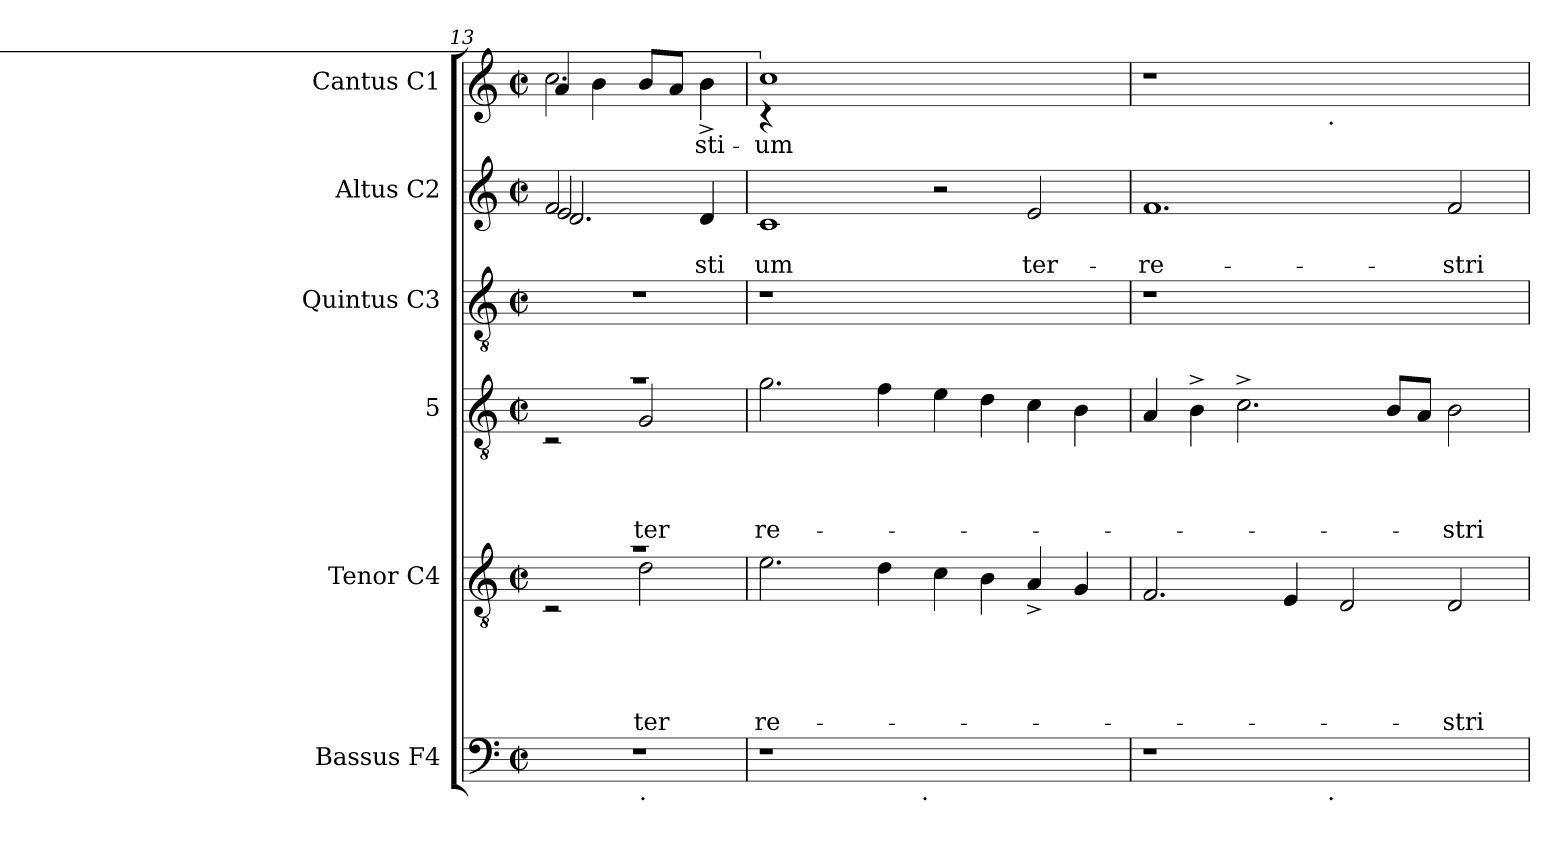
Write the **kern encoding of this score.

**kern	**kern	**text	**text	**text	**text	**text	**kern	**text	**text	**text	**text	**kern	**kern	**text	**text	**kern	**text
*part6	*part5	*part5	*part5	*part5	*part5	*part5	*part4	*part4	*part4	*part4	*part4	*part3	*part2	*part2	*part2	*part1	*part1
*staff6	*staff5	*staff5	*staff5	*staff5	*staff5	*staff5	*staff4	*staff4	*staff4	*staff4	*staff4	*staff3	*staff2	*staff2	*staff2	*staff1	*staff1
*I"Bassus F4	*I"Tenor C4	*	*	*	*	*	*I"5	*	*	*	*	*I"Quintus C3	*I"Altus C2	*	*	*I"Cantus C1	*
*I'B	*I'T	*	*	*	*	*	*	*	*	*	*	*	*I'A	*	*	*I'C	*
*clefF4	*clefGv2	*	*	*	*	*	*clefGv2	*	*	*	*	*clefGv2	*clefG2	*	*	*clefG2	*
*k[]	*k[]	*	*	*	*	*	*k[]	*	*	*	*	*k[]	*k[]	*	*	*k[]	*
*C:	*C:	*	*	*	*	*	*C:	*	*	*	*	*C:	*C:	*	*	*C:	*
*M2/2	*M2/2	*	*	*	*	*	*M2/2	*	*	*	*	*M2/2	*M2/2	*	*	*M2/2	*
*met(c|)	*met(c|)	*	*	*	*	*	*met(c|)	*	*	*	*	*met(c|)	*met(c|)	*	*	*met(c|)	*
=13	=13	=13	=13	=13	=13	=13	=13	=13	=13	=13	=13	=13	=13	=13	=13	=13	=13
*^	*^	*	*	*	*	*	*^	*	*	*	*	*	*^	*	*	*^	*
*	*	*	*	*	*	*	*	*	*	*	*	*	*	*	*	*	*^	*	*	*	*	*
1r	2ryy	1ra	2rC	.	.	.	.	.	1ra	2rC	.	.	.	.	1r	2f/	2e/	2.d/	.	.	2.cc\	4a/	.
.	.	.	.	.	.	.	.	.	.	.	.	.	.	.	.	.	.	.	.	.	.	4b\	.
!	!LO:TX:b:t=.	!	!	!	!	!	!	!	!	!	!	!	!	!	!	!	!	!	!	!	!	!	!
!	!	!	!	!	!	!	!	!LO:LY:b	!	!	!	!	!	!LO:LY:b	!	!	!	!	!	!	!	!	!
.	2ryy	.	2d\	.	.	.	.	ter-	.	2G/	.	.	.	ter-	.	2ryy	2ryy	.	.	.	.	8b/L	.
.	.	.	.	.	.	.	.	.	.	.	.	.	.	.	.	.	.	.	.	.	.	8a/J	.
!	!	!	!	!	!	!	!	!	!	!	!	!	!	!	!	!	!	!	!	!LO:LY:b	!	!	!LO:LY:b
.	.	.	.	.	.	.	.	.	.	.	.	.	.	.	.	.	.	4d/	.	-sti-	4b\	4b^<\	-sti-
*	*	*v	*v	*	*	*	*	*	*	*	*	*	*	*	*	*	*	*	*	*	*	*	*
*	*	*	*	*	*	*	*	*v	*v	*	*	*	*	*	*	*	*	*	*	*	*	*
=14	=14	=14	=14	=14	=14	=14	=14	=14	=14	=14	=14	=14	=14	=14	=14	=14	=14	=14	=14	=14	=14
!	!	!	!	!	!	!	!LO:LY:b	!	!	!	!	!LO:LY:b	!	!	!	!	!	!LO:LY:b	!	!LO:N:vis=1	!LO:LY:b
*	*	*	*	*	*	*	*	*	*	*	*	*	*	*v	*v	*v	*	*	*	*	*
1r	2ryy	2.e\	.	.	.	.	-re-	2.g\	.	.	.	-re-	1r	1c	.	-um	1cc	32%31rc	-um
.	4...ryy	.	.	.	.	.	.	.	.	.	.	.	.	.	.	.	.	.	.
.	.	4d\	.	.	.	.	.	4f\	.	.	.	.	.	.	.	.	.	.	.
!	!LO:TX:b:t=.	!	!	!	!	!	!	!	!	!	!	!	!	!	!	!	!	!	!
.	1ryy	.	.	.	.	.	.	.	.	.	.	.	.	.	.	.	.	1ryy	.
1ryy	.	4c\	.	.	.	.	.	4e\	.	.	.	.	1ryy	2r	.	.	1ryy	.	.
.	.	4B\	.	.	.	.	.	4d\	.	.	.	.	.	.	.	.	.	.	.
!	!	!	!	!	!	!	!	!	!	!	!	!	!	!	!	!LO:LY:b	!	!	!
.	.	4A^</	.	.	.	.	.	4c\	.	.	.	.	.	2e/	.	ter-	.	.	.
.	.	4G/	.	.	.	.	.	4B\	.	.	.	.	.	.	.	.	.	.	.
.	32ryy	.	.	.	.	.	.	.	.	.	.	.	.	.	.	.	.	32ryy	.
=15	=15	=15	=15	=15	=15	=15	=15	=15	=15	=15	=15	=15	=15	=15	=15	=15	=15	=15	=15
!	!	!	!	!	!	!	!	!	!	!	!	!	!	!	!	!LO:LY:b	!	!	!
1r	2ryy	2.F/	.	.	.	.	.	4A/	.	.	.	.	1r	1.f	.	-re-	1r	2ryy	.
.	.	.	.	.	.	.	.	4B^>\	.	.	.	.	.	.	.	.	.	.	.
.	4...ryy	.	.	.	.	.	.	2.c^>\	.	.	.	.	.	.	.	.	.	4...ryy	.
.	.	4E/	.	.	.	.	.	.	.	.	.	.	.	.	.	.	.	.	.
!	!	!	!	!	!	!	!	!	!	!	!	!	!	!	!	!	!	!LO:TX:b:t=.	!
!	!LO:TX:b:t=.	!	!	!	!	!	!	!	!	!	!	!	!	!	!	!	!	!	!
.	1ryy	.	.	.	.	.	.	.	.	.	.	.	.	.	.	.	.	1ryy	.
1ryy	.	2D/	.	.	.	.	.	.	.	.	.	.	1ryy	.	.	.	1ryy	.	.
.	.	.	.	.	.	.	.	8B/L	.	.	.	.	.	.	.	.	.	.	.
.	.	.	.	.	.	.	.	8A/J	.	.	.	.	.	.	.	.	.	.	.
!	!	!	!	!	!	!	!LO:LY:b	!	!	!	!	!LO:LY:b	!	!	!	!LO:LY:b	!	!	!
.	.	2D/	.	.	.	.	-stri-	2B\	.	.	.	-stri-	.	2f/	.	-stri-	.	.	.
.	32ryy	.	.	.	.	.	.	.	.	.	.	.	.	.	.	.	.	32ryy	.
*v	*v	*	*	*	*	*	*	*	*	*	*	*	*	*	*	*	*v	*v	*
=	=	=	=	=	=	=	=	=	=	=	=	=	=	=	=	=	=
*-	*-	*-	*-	*-	*-	*-	*-	*-	*-	*-	*-	*-	*-	*-	*-	*-	*-
